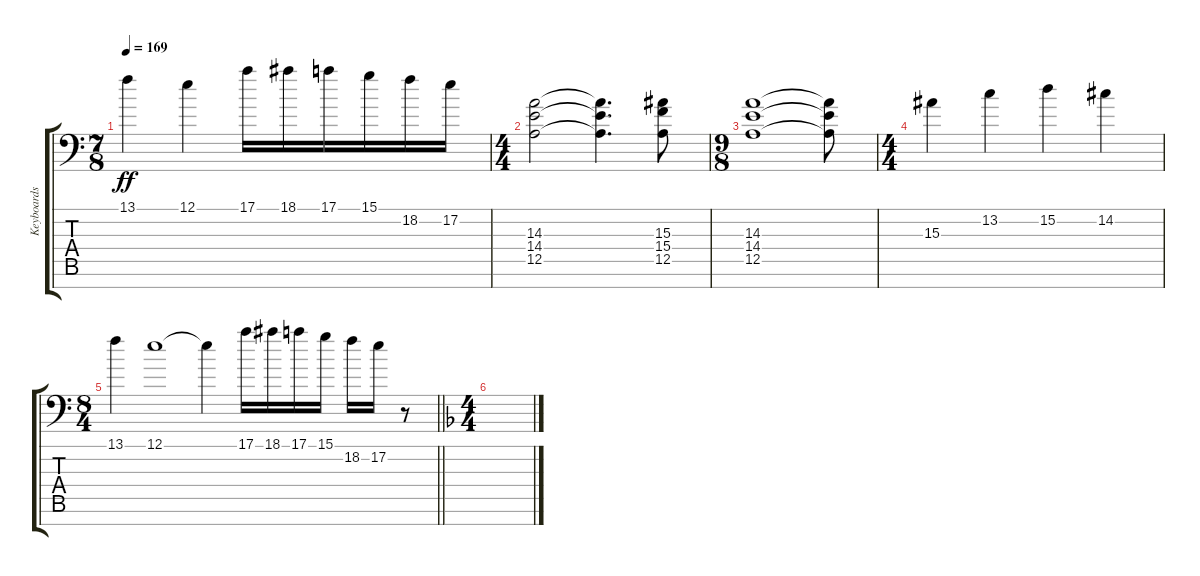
\track ("Keyboards 2" "Keyboards ") {instrument stringensemble1}
\staff {score tabs}
\tuning (E4 B3 G3 D3 A2 E2 A1) {hide}
\ts (7 8)
\tempo 169
\clef f4
\ks c
13.1.4{dy ff} 12.1.4 17.1.16 18.1.16 17.1.16 15.1.16 18.2.16 17.2.16 |
\ts (4 4)
(14.3 14.4 12.5).2 (14.3{t} 14.4{t} 12.5{t}).4{d} (15.3 15.4 12.5).8 |
\ts (9 8)
(14.3 14.4 12.5).1 (14.3{t} 14.4{t} 12.5{t}).8 |
\ts (4 4)
15.3.4 13.2.4 15.2.4 14.2.4 |
\ts (8 4)
\barLineRight lightlight
13.1.4 12.1.1 12.1{t}.4 17.1.16 18.1.16 17.1.16 15.1.16 18.2.16 17.2.16 r.8 |
\ts (4 4)
\ks f
